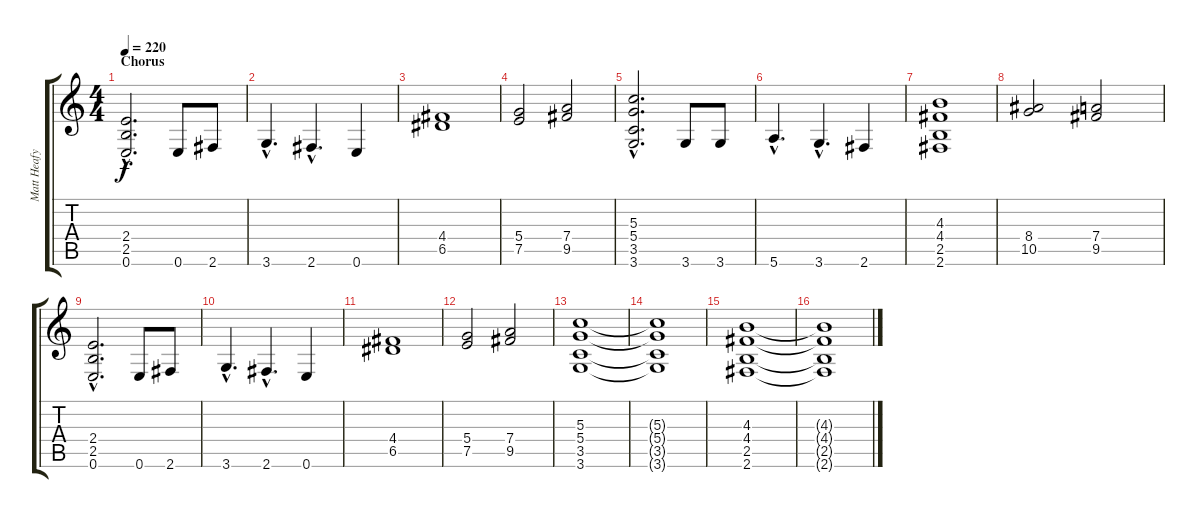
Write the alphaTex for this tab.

\track ("Matt Heafy Gtr. 2" "Matt Heafy") {instrument distortionguitar}
\staff {score tabs}
\tuning (E4 B3 G3 D3 A2 E2) {hide}
\ts (4 4)
\section ("" "Chorus")
\tempo 220
\clef g2
\ks c
(2.4{hac} 2.5{hac} 0.6{hac}).2{d dy f} 0.6.8 2.6.8 |
3.6{hac}.4{d} 2.6{hac}.4{d} 0.6.4 |
(4.4 6.5).1 |
(5.4 7.5).2 (7.4 9.5).2 |
(5.3{hac} 5.4{hac} 3.5{hac} 3.6{hac}).2{d} 3.6.8 3.6.8 |
5.6{hac}.4{d} 3.6{hac}.4{d} 2.6.4 |
(4.3 4.4 2.5 2.6).1 |
(8.4 10.5).2 (7.4 9.5).2 |
(2.4{hac} 2.5{hac} 0.6{hac}).2{d} 0.6.8 2.6.8 |
3.6{hac}.4{d} 2.6{hac}.4{d} 0.6.4 |
(4.4 6.5).1 |
(5.4 7.5).2 (7.4 9.5).2 |
(5.3 5.4 3.5 3.6).1 |
(5.3{t} 5.4{t} 3.5{t} 3.6{t}).1 |
(4.3 4.4 2.5 2.6).1 |
(4.3{t} 4.4{t} 2.5{t} 2.6{t}).1
